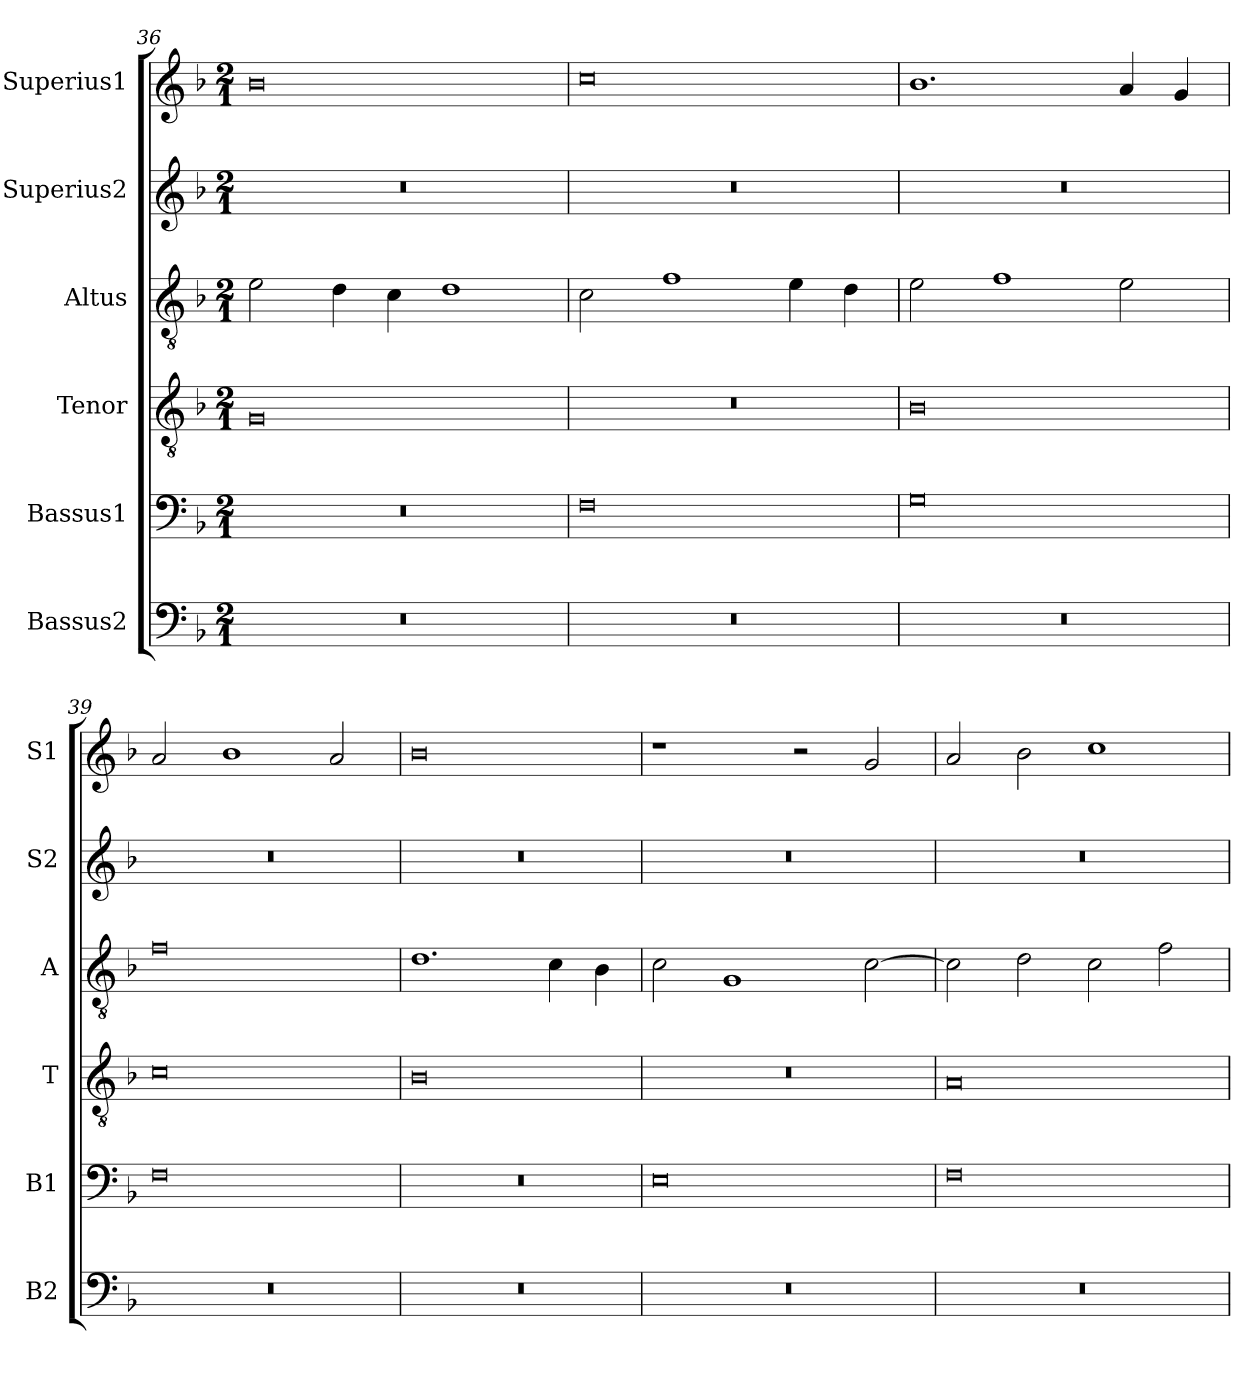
**kern	**kern	**kern	**kern	**kern	**kern
*part6	*part5	*part4	*part3	*part2	*part1
*staff6	*staff5	*staff4	*staff3	*staff2	*staff1
*I"Bassus2	*I"Bassus1	*I"Tenor	*I"Altus	*I"Superius2	*I"Superius1
*I'B2	*I'B1	*I'T	*I'A	*I'S2	*I'S1
*clefF4	*clefF4	*clefGv2	*clefGv2	*clefG2	*clefG2
*k[b-]	*k[b-]	*k[b-]	*k[b-]	*k[b-]	*k[b-]
*M2/1	*M2/1	*M2/1	*M2/1	*M2/1	*M2/1
=36	=36	=36	=36	=36	=36
0r	0r	0G	2e\	0r	0b-
.	.	.	4d\	.	.
.	.	.	4c\	.	.
.	.	.	1d	.	.
=37	=37	=37	=37	=37	=37
0r	0F	0r	2c\	0r	0cc
.	.	.	1f	.	.
.	.	.	4e\	.	.
.	.	.	4d\	.	.
=38	=38	=38	=38	=38	=38
0r	0G	0B-	2e\	0r	1.b-
.	.	.	1f	.	.
.	.	.	2e\	.	4a/
.	.	.	.	.	4g/
=39	=39	=39	=39	=39	=39
0r	0F	0c	0f	0r	2a/
.	.	.	.	.	1b-
.	.	.	.	.	2a/
=40	=40	=40	=40	=40	=40
0r	0r	0B-	1.d	0r	0b-
.	.	.	4c\	.	.
.	.	.	4B-\	.	.
=41	=41	=41	=41	=41	=41
0r	0E	0r	2c\	0r	1r
.	.	.	1G	.	.
.	.	.	.	.	2r
.	.	.	[2c\	.	2g/
=42	=42	=42	=42	=42	=42
0r	0F	0A	2c\]	0r	2a/
.	.	.	2d\	.	2b-\
.	.	.	2c\	.	1cc
.	.	.	2f\	.	.
=	=	=	=	=	=
*-	*-	*-	*-	*-	*-
